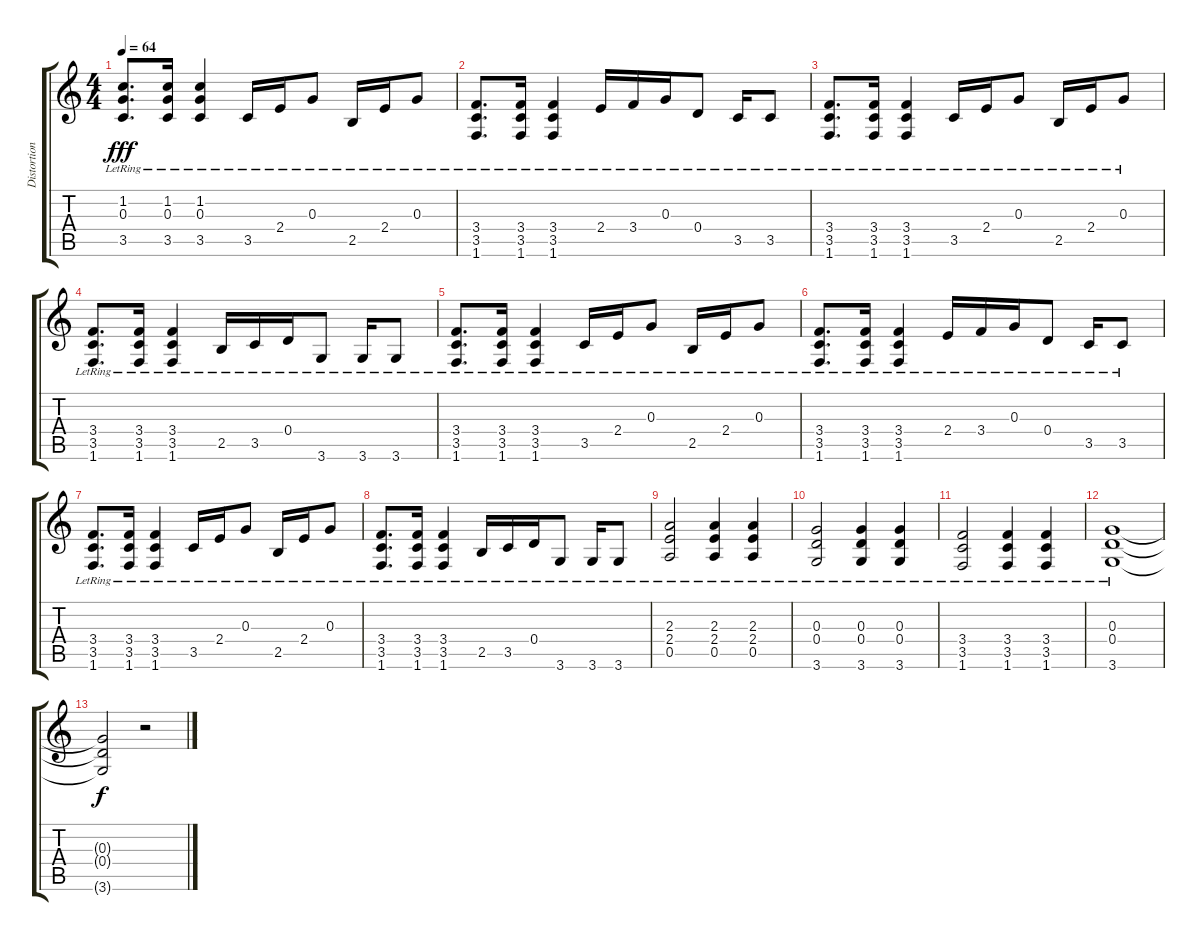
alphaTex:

\track ("Distortion Chorus Guitar" "Distortion") {instrument overdrivenguitar}
\staff {score tabs}
\tuning (E4 B3 G3 D3 A2 E2) {hide}
\ts (4 4)
\tempo 64
\clef g2
\ks c
(1.2{lr} 0.3{lr} 3.5{lr}).8{d dy fff} (1.2{lr} 0.3{lr} 3.5{lr}).16 (1.2{lr} 0.3{lr} 3.5{lr}).4 3.5{lr}.16 2.4{lr}.16 0.3{lr}.8 2.5{lr}.16 2.4{lr}.16 0.3{lr}.8 |
(3.4{lr} 3.5{lr} 1.6{lr}).8{d} (3.4{lr} 3.5{lr} 1.6{lr}).16 (3.4{lr} 3.5{lr} 1.6{lr}).4 2.4{lr}.16 3.4{lr}.16 0.3{lr}.16 0.4{lr}.8 3.5{lr}.16 3.5{lr}.8 |
(3.4{lr} 3.5{lr} 1.6{lr}).8{d} (3.4{lr} 3.5{lr} 1.6{lr}).16 (3.4{lr} 3.5{lr} 1.6{lr}).4 3.5{lr}.16 2.4{lr}.16 0.3{lr}.8 2.5{lr}.16 2.4{lr}.16 0.3{lr}.8 |
(3.4{lr} 3.5{lr} 1.6{lr}).8{d} (3.4{lr} 3.5{lr} 1.6{lr}).16 (3.4{lr} 3.5{lr} 1.6{lr}).4 2.5{lr}.16 3.5{lr}.16 0.4{lr}.16 3.6{lr}.8 3.6{lr}.16 3.6{lr}.8 |
(3.4{lr} 3.5{lr} 1.6{lr}).8{d} (3.4{lr} 3.5{lr} 1.6{lr}).16 (3.4{lr} 3.5{lr} 1.6{lr}).4 3.5{lr}.16 2.4{lr}.16 0.3{lr}.8 2.5{lr}.16 2.4{lr}.16 0.3{lr}.8 |
(3.4{lr} 3.5{lr} 1.6{lr}).8{d} (3.4{lr} 3.5{lr} 1.6{lr}).16 (3.4{lr} 3.5{lr} 1.6{lr}).4 2.4{lr}.16 3.4{lr}.16 0.3{lr}.16 0.4{lr}.8 3.5{lr}.16 3.5{lr}.8 |
(3.4{lr} 3.5{lr} 1.6{lr}).8{d} (3.4{lr} 3.5{lr} 1.6{lr}).16 (3.4{lr} 3.5{lr} 1.6{lr}).4 3.5{lr}.16 2.4{lr}.16 0.3{lr}.8 2.5{lr}.16 2.4{lr}.16 0.3{lr}.8 |
(3.4{lr} 3.5{lr} 1.6{lr}).8{d} (3.4{lr} 3.5{lr} 1.6{lr}).16 (3.4{lr} 3.5{lr} 1.6{lr}).4 2.5{lr}.16 3.5{lr}.16 0.4{lr}.16 3.6{lr}.8 3.6{lr}.16 3.6{lr}.8 |
(2.3{lr} 2.4{lr} 0.5{lr}).2 (2.3{lr} 2.4{lr} 0.5{lr}).4 (2.3{lr} 2.4{lr} 0.5{lr}).4 |
(0.3{lr} 0.4{lr} 3.6{lr}).2 (0.3{lr} 0.4{lr} 3.6{lr}).4 (0.3{lr} 0.4{lr} 3.6{lr}).4 |
(3.4{lr} 3.5{lr} 1.6{lr}).2 (3.4{lr} 3.5{lr} 1.6{lr}).4 (3.4{lr} 3.5{lr} 1.6{lr}).4 |
(0.3{lr} 0.4{lr} 3.6{lr}).1 |
(0.3{t} 0.4{t} 3.6{t}).2{dy f} r.2
